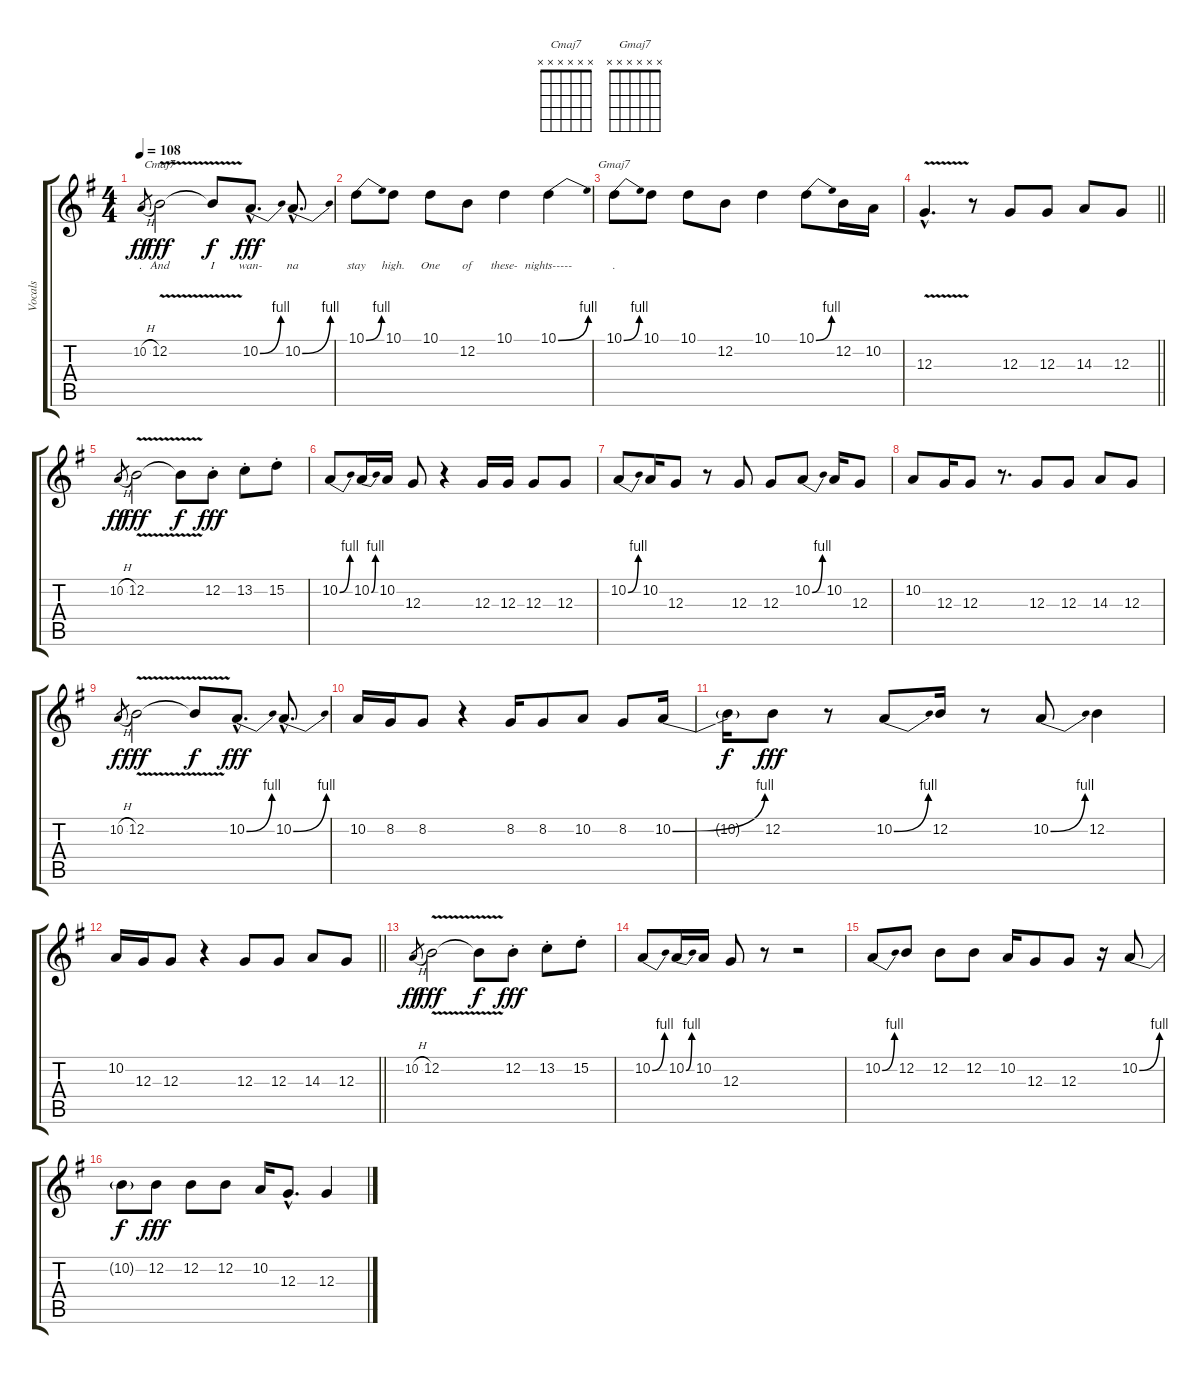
\track ("Vocals" "Vocals") {instrument lead1square}
\staff {score tabs}
\tuning (E4 B3 G3 D3 A2 E2) {hide}
\chord ("Cmaj7" x x x x x x)
\chord ("Gmaj7" x x x x x x)
\ts (4 4)
\tempo 108
\clef g2
\ks g
10.2{h}.8{lyrics (0 ".") lyrics (1 "") lyrics (2 "") lyrics (3 "") lyrics (4 "") gr dy ff} 12.2{v}.2{ch "Cmaj7" lyrics (0 "And") lyrics (1 "") lyrics (2 "") lyrics (3 "") lyrics (4 "") dy fff} 12.2{t}.8{lyrics (0 "I") lyrics (1 "") lyrics (2 "") lyrics (3 "") lyrics (4 "") dy f} 10.2{be (bend 0 0 60 4) hac}.8{d lyrics (0 "wan-") lyrics (1 "") lyrics (2 "") lyrics (3 "") lyrics (4 "") dy fff} 10.2{be (bend 0 0 60 4) hac}.8{d lyrics (0 "na") lyrics (1 "") lyrics (2 "") lyrics (3 "") lyrics (4 "")} |
10.1{be (bend 0 0 60 4)}.8{lyrics (0 "stay") lyrics (1 "") lyrics (2 "") lyrics (3 "") lyrics (4 "")} 10.1.8{lyrics (0 "high.") lyrics (1 "") lyrics (2 "") lyrics (3 "") lyrics (4 "")} 10.1.8{lyrics (0 "One") lyrics (1 "") lyrics (2 "") lyrics (3 "") lyrics (4 "")} 12.2.8{lyrics (0 "of") lyrics (1 "") lyrics (2 "") lyrics (3 "") lyrics (4 "")} 10.1.4{lyrics (0 "these-") lyrics (1 "") lyrics (2 "") lyrics (3 "") lyrics (4 "")} 10.1{be (bend 0 0 60 4)}.4{lyrics (0 "nights-----") lyrics (1 "") lyrics (2 "") lyrics (3 "") lyrics (4 "")} |
10.1{be (bend 0 0 60 4)}.8{ch "Gmaj7" lyrics (0 ".") lyrics (1 "") lyrics (2 "") lyrics (3 "") lyrics (4 "")} 10.1.8 10.1.8 12.2.8 10.1.4 10.1{be (bend 0 0 60 4)}.8 12.2.16 10.2.16 |
\barLineRight lightlight
12.3{v hac}.4{d} r.8 12.3.8 12.3.8 14.3.8 12.3.8 |
10.2{h}.8{gr dy ff} 12.2{v}.2{dy fff} 12.2{t}.8{dy f} 12.2{st}.8{dy fff} 13.2{st}.8 15.2{st}.8 |
10.2{be (bend 0 0 60 4)}.8 10.2{be (bend 0 0 60 4)}.16 10.2.16 12.3.8 r.4 12.3.16 12.3.16 12.3.8 12.3.8 |
10.2{be (bend 0 0 60 4)}.8 10.2.16 12.3.8 r.8 12.3.8 12.3.8 10.2{be (bend 0 0 60 4)}.8 10.2.16 12.3.8 |
10.2.8 12.3.16 12.3.8 r.8{d} 12.3.8 12.3.8 14.3.8 12.3.8 |
10.2{h}.8{gr dy f} 12.2{v}.2{dy fff} 12.2{t}.8{dy f} 10.2{be (bend 0 0 60 4) hac}.8{d dy fff} 10.2{be (bend 0 0 60 4) hac}.8{d} |
10.2.16 8.2.16 8.2.8 r.4 8.2.16 8.2.8 10.2.8 8.2.8 10.2{be (bend 0 0 60 4)}.16 |
10.2{t}.16{dy f} 12.2.8{dy fff} r.8 10.2{be (bend 0 0 60 4)}.8 12.2.16 r.8 10.2{be (bend 0 0 60 4)}.8 12.2.4 |
\barLineRight lightlight
10.2.16 12.3.16 12.3.8 r.4 12.3.8 12.3.8 14.3.8 12.3.8 |
10.2{h}.8{gr dy ff} 12.2{v}.2{dy fff} 12.2{t}.8{dy f} 12.2{st}.8{dy fff} 13.2{st}.8 15.2{st}.8 |
10.2{be (bend 0 0 60 4)}.8 10.2{be (bend 0 0 60 4)}.16 10.2.16 12.3.8 r.8 r.2 |
10.2{be (bend 0 0 60 4)}.8 12.2.8 12.2.8 12.2.8 10.2.16 12.3.8 12.3.8 r.16 10.2{be (bend 0 0 60 4)}.8 |
10.2{t}.8{dy f} 12.2.8{dy fff} 12.2.8 12.2.8 10.2.16 12.3{hac}.8{d} 12.3.4
